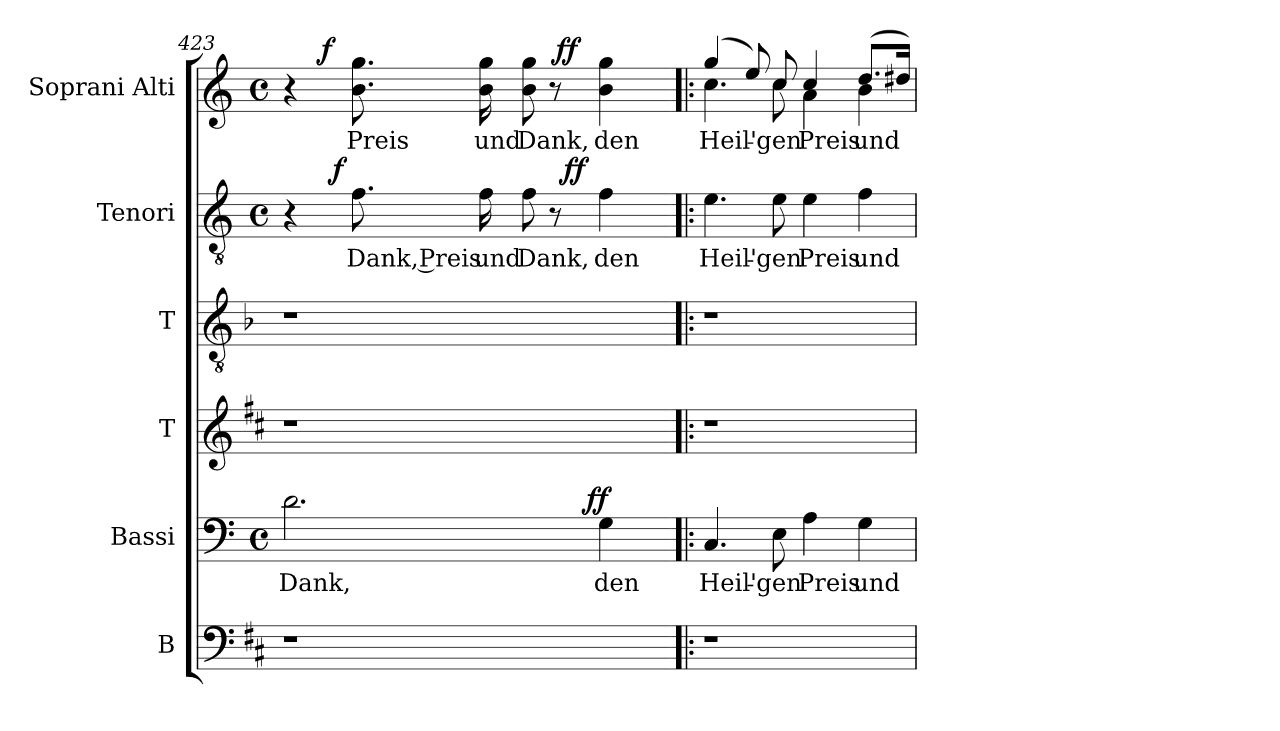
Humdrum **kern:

**kern	**kern	**text	**dynam	**kern	**kern	**kern	**text	**dynam	**kern	**text	**dynam
*part6	*part5	*part5	*part5	*part4	*part3	*part2	*part2	*part2	*part1	*part1	*part1
*staff6	*staff5	*staff5	*staff5	*staff4	*staff3	*staff2	*staff2	*staff2	*staff1	*staff1	*staff1
*I"B	*I"Bassi	*	*	*I"T	*I"T	*I"Tenori	*	*	*I"Soprani  Alti	*	*
*I'B	*I'B	*	*	*I'T	*I'T	*I'T	*	*	*I'S  A	*	*
!!LO:LB:g=z
*clefF4	*clefF4	*	*	*clefG2	*clefGv2	*clefGv2	*	*	*clefG2	*	*
*k[f#c#]	*k[]	*	*	*k[f#c#]	*k[b-]	*k[]	*	*	*k[]	*	*
*D:	*C:	*	*	*D:	*F:	*C:	*	*	*C:	*	*
*	*M4/4	*	*	*	*	*M4/4	*	*	*M4/4	*	*
*	*met(c)	*	*	*	*	*met(c)	*	*	*met(c)	*	*
=423	=423	=423	=423	=423	=423	=423	=423	=423	=423	=423	=423
!	!	!LO:LY:b:cj	!	!	!	!	!	!	!	!	!
*	*^	*	*	*	*	*^	*	*	*^	*	*
*	*	*	*	*	*	*	*	*^	*	*	*	*^	*	*
1r	2.d\	2ryy	Dank,	.	1r	1r	4r	8.ryy	2ryy	.	.	4r	8ryy	2ryy	.	.
.	.	.	.	.	.	.	.	.	.	.	.	.	32ryy	.	.	.
!	!	!	!	!	!	!	!	!	!	!	!	!	!	!	!	!LO:DY:a
.	.	.	.	.	.	.	.	.	.	.	.	.	2ryy	.	.	f
!	!	!	!	!	!	!	!	!	!	!	!LO:DY:a	!	!	!	!	!
.	.	.	.	.	.	.	.	2ryy	.	.	f	.	.	.	.	.
!	!	!	!	!	!	!	!	!	!	!LO:LY:b:rj	!	!	!	!	!LO:LY:b:cj	!
.	.	.	.	.	.	.	8.f\	.	.	Dank, Preis	.	8.gg\ 8.b\	.	.	Preis	.
!	!	!	!	!	!	!	!	!	!	!LO:LY:b:cj	!	!	!	!	!LO:LY:b:cj	!
.	.	.	.	.	.	.	16f\	.	.	und	.	16gg\ 16b\	.	.	und	.
!	!	!	!	!	!	!	!	!	!	!LO:LY:b:cj	!	!	!	!	!LO:LY:b:cj	!
.	.	8..ryy	.	.	.	.	8f\	.	8ryy	Dank,	.	8gg\ 8b\	.	8ryy	Dank,	.
.	.	.	.	.	.	.	8r	.	32ryy	.	.	8r	.	64ryy	.	.
!	!	!	!	!	!	!	!	!	!	!	!	!	!	!	!	!LO:DY:a
.	.	.	.	.	.	.	.	.	.	.	.	.	.	4ryy	.	ff
!	!	!	!	!	!	!	!	!	!	!	!LO:DY:a	!	!	!	!	!
.	.	.	.	.	.	.	.	.	4ryy	.	ff	.	4ryy	.	.	.
.	.	.	.	.	.	.	.	4ryy	.	.	.	.	.	.	.	.
!	!	!	!	!LO:DY:a	!	!	!	!	!	!	!	!	!	!	!	!
.	.	4ryy	.	ff	.	.	.	.	.	.	.	.	.	.	.	.
!	!	!	!LO:LY:b:cj	!	!	!	!	!	!	!LO:LY:b:cj	!	!	!	!	!LO:LY:b:cj	!
.	4G\	.	den	.	.	.	4f\	.	.	den	.	4gg\ 4b\	.	.	den	.
.	.	.	.	.	.	.	.	.	.	.	.	.	.	16..ryy	.	.
.	.	.	.	.	.	.	.	.	16.ryy	.	.	.	16.ryy	.	.	.
.	.	.	.	.	.	.	.	16ryy	.	.	.	.	.	.	.	.
.	.	32ryy	.	.	.	.	.	.	.	.	.	.	.	.	.	.
=424!|:	=424!|:	=424!|:	=424!|:	=424!|:	=424!|:	=424!|:	=424!|:	=424!|:	=424!|:	=424!|:	=424!|:	=424!|:	=424!|:	=424!|:	=424!|:	=424!|:
!	!	!	!LO:LY:b:cj	!	!	!	!	!	!	!LO:LY:b:cj	!	!	!	!	!LO:LY:b:cj	!
*	*	*	*	*	*	*	*v	*v	*v	*	*	*	*	*	*	*
*	*v	*v	*	*	*	*	*	*	*	*	*v	*v	*	*
1r	4.C/	Heil'-	.	1r	1r	4.e\	Heil'-	.	(>4gg/	4.cc\	Heil'-	.
.	.	.	.	.	.	.	.	.	8ee/)	.	.	.
!	!	!LO:LY:b:cj	!	!	!	!	!LO:LY:b:cj	!	!	!	!LO:LY:b:cj	!
.	8E\	-gen	.	.	.	8e\	-gen	.	8cc/	8cc\	-gen	.
!	!	!LO:LY:b:cj	!	!	!	!	!LO:LY:b:cj	!	!	!	!LO:LY:b:cj	!
.	4A\	Preis	.	.	.	4e\	Preis	.	4cc/	4a\	Preis	.
!	!	!LO:LY:b:cj	!	!	!	!	!LO:LY:b:cj	!	!	!	!LO:LY:b:cj	!
.	4G\	und	.	.	.	4f\	und	.	(>8.dd/L	4b\	und	.
.	.	.	.	.	.	.	.	.	16dd#X/J)	.	.	.
*	*	*	*	*	*	*	*	*	*v	*v	*	*
=	=	=	=	=	=	=	=	=	=	=	=
*-	*-	*-	*-	*-	*-	*-	*-	*-	*-	*-	*-
